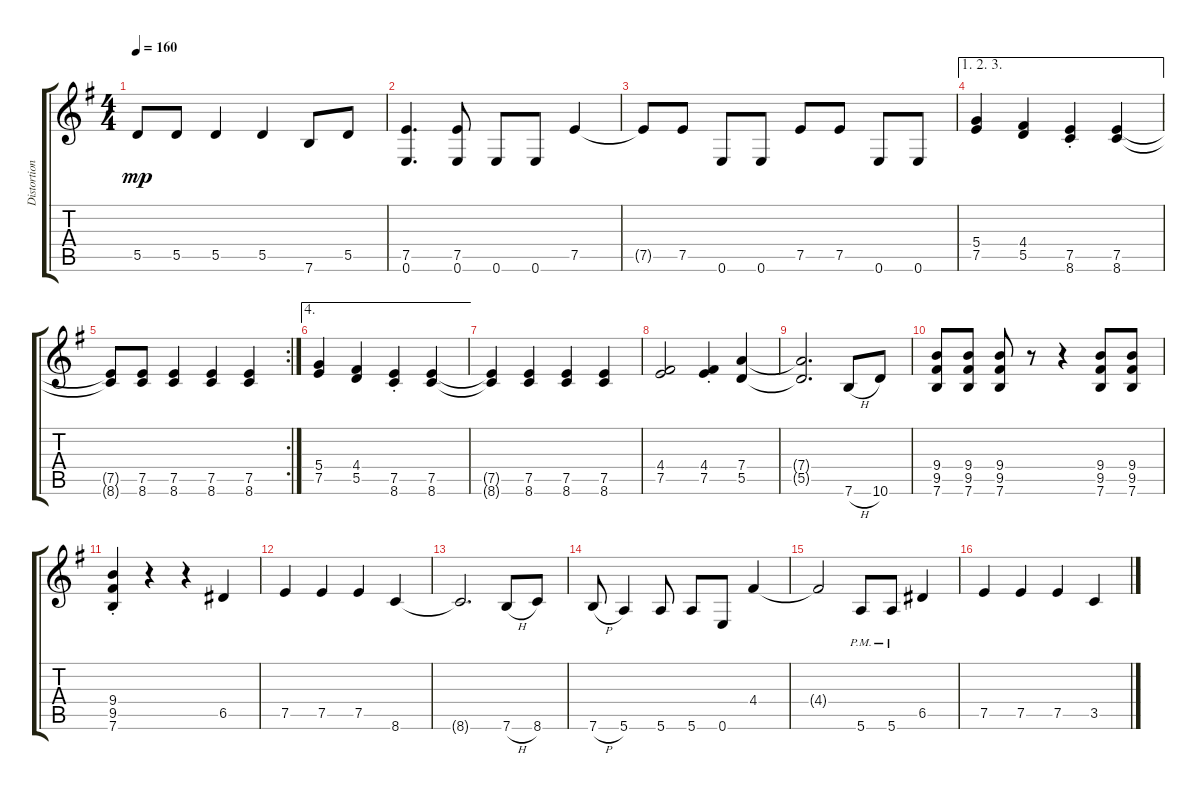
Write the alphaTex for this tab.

\track ("Distortion (Right)" "Distortion") {instrument overdrivenguitar}
\staff {score tabs}
\tuning (E4 B3 G3 D3 A2 E2) {hide}
\ts (4 4)
\tempo 160
\clef g2
\ks g
5.5{t}.8{dy mp} 5.5.8 5.5.4 5.5.4 7.6.8 5.5.8 |
(7.5 0.6).4{d} (7.5 0.6).8 0.6.8 0.6.8 7.5.4 |
7.5{t}.8 7.5.8 0.6.8 0.6.8 7.5.8 7.5.8 0.6.8 0.6.8 |
\ae (1 2 3)
(5.4 7.5).4 (4.4 5.5).4 (7.5{st} 8.6{st}).4 (7.5 8.6).4 |
\rc 2
(7.5{t} 8.6{t}).8 (7.5 8.6).8 (7.5 8.6).4 (7.5 8.6).4 (7.5 8.6).4 |
\ae 4
(5.4 7.5).4 (4.4 5.5).4 (7.5{st} 8.6{st}).4 (7.5 8.6).4 |
(7.5{t} 8.6{t}).4 (7.5 8.6).4 (7.5 8.6).4 (7.5 8.6).4 |
(4.4 7.5).2 (4.4{st} 7.5{st}).4 (7.4 5.5).4 |
(7.4{t} 5.5{t}).2{d} 7.6{h}.8 10.6.8 |
(9.4 9.5 7.6).8 (9.4 9.5 7.6).8 (9.4 9.5 7.6).8 r.8 r.4 (9.4 9.5 7.6).8 (9.4 9.5 7.6).8 |
(9.4{st} 9.5{st} 7.6{st}).4 r.4 r.4 6.5.4 |
7.5.4 7.5.4 7.5.4 8.6.4 |
8.6{t}.2{d} 7.6{h}.8 8.6.8 |
7.6{h}.8 5.6.4 5.6.8 5.6.8 0.6.8 4.4.4 |
4.4{t}.2 5.6{pm}.8 5.6{pm}.8 6.5.4 |
7.5.4 7.5.4 7.5.4 3.5.4
